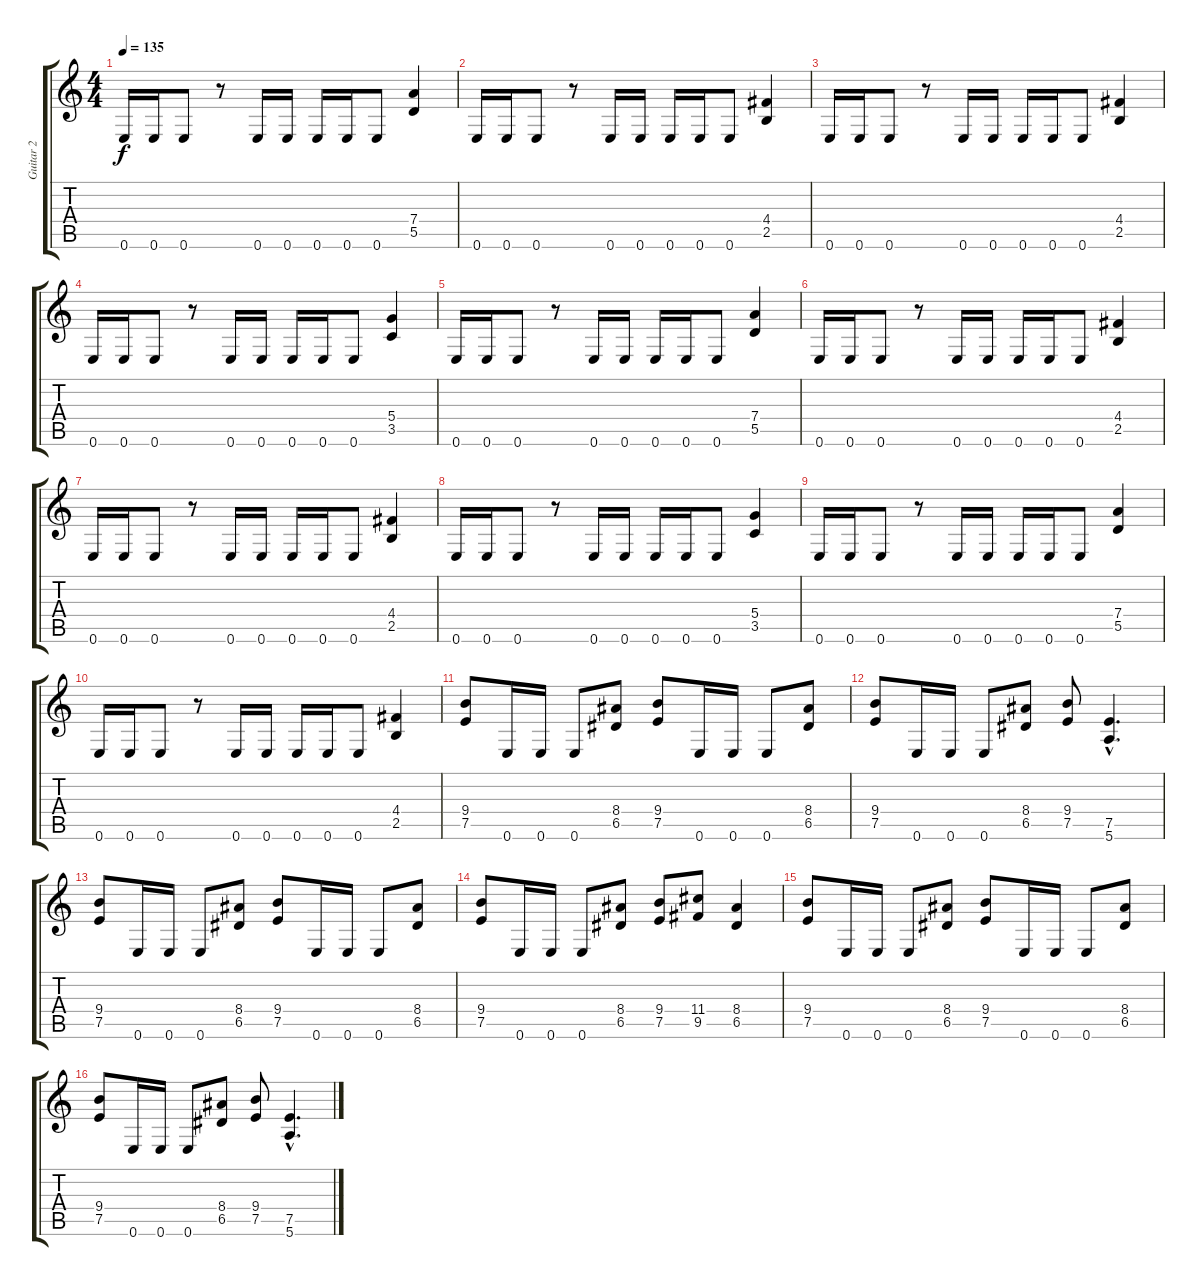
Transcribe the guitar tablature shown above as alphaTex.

\track ("Guitar 2" "Guitar 2") {instrument distortionguitar}
\staff {score tabs}
\tuning (E4 B3 G3 D3 A2 E2) {hide}
\ts (4 4)
\tempo 135
\clef g2
\ks c
0.6.16{dy f} 0.6.16 0.6.8 r.8 0.6.16 0.6.16 0.6.16 0.6.16 0.6.8 (7.4 5.5).4 |
0.6.16 0.6.16 0.6.8 r.8 0.6.16 0.6.16 0.6.16 0.6.16 0.6.8 (4.4 2.5).4 |
0.6.16 0.6.16 0.6.8 r.8 0.6.16 0.6.16 0.6.16 0.6.16 0.6.8 (4.4 2.5).4 |
0.6.16 0.6.16 0.6.8 r.8 0.6.16 0.6.16 0.6.16 0.6.16 0.6.8 (5.4 3.5).4 |
0.6.16 0.6.16 0.6.8 r.8 0.6.16 0.6.16 0.6.16 0.6.16 0.6.8 (7.4 5.5).4 |
0.6.16 0.6.16 0.6.8 r.8 0.6.16 0.6.16 0.6.16 0.6.16 0.6.8 (4.4 2.5).4 |
0.6.16 0.6.16 0.6.8 r.8 0.6.16 0.6.16 0.6.16 0.6.16 0.6.8 (4.4 2.5).4 |
0.6.16 0.6.16 0.6.8 r.8 0.6.16 0.6.16 0.6.16 0.6.16 0.6.8 (5.4 3.5).4 |
0.6.16 0.6.16 0.6.8 r.8 0.6.16 0.6.16 0.6.16 0.6.16 0.6.8 (7.4 5.5).4 |
0.6.16 0.6.16 0.6.8 r.8 0.6.16 0.6.16 0.6.16 0.6.16 0.6.8 (4.4 2.5).4 |
(9.4 7.5).8 0.6.16 0.6.16 0.6.8 (8.4 6.5).8 (9.4 7.5).8 0.6.16 0.6.16 0.6.8 (8.4 6.5).8 |
(9.4 7.5).8 0.6.16 0.6.16 0.6.8 (8.4 6.5).8 (9.4 7.5).8 (7.5{hac} 5.6{hac}).4{d} |
(9.4 7.5).8 0.6.16 0.6.16 0.6.8 (8.4 6.5).8 (9.4 7.5).8 0.6.16 0.6.16 0.6.8 (8.4 6.5).8 |
(9.4 7.5).8 0.6.16 0.6.16 0.6.8 (8.4 6.5).8 (9.4 7.5).8 (11.4 9.5).8 (8.4 6.5).4 |
(9.4 7.5).8 0.6.16 0.6.16 0.6.8 (8.4 6.5).8 (9.4 7.5).8 0.6.16 0.6.16 0.6.8 (8.4 6.5).8 |
(9.4 7.5).8 0.6.16 0.6.16 0.6.8 (8.4 6.5).8 (9.4 7.5).8 (7.5{hac} 5.6{hac}).4{d}
